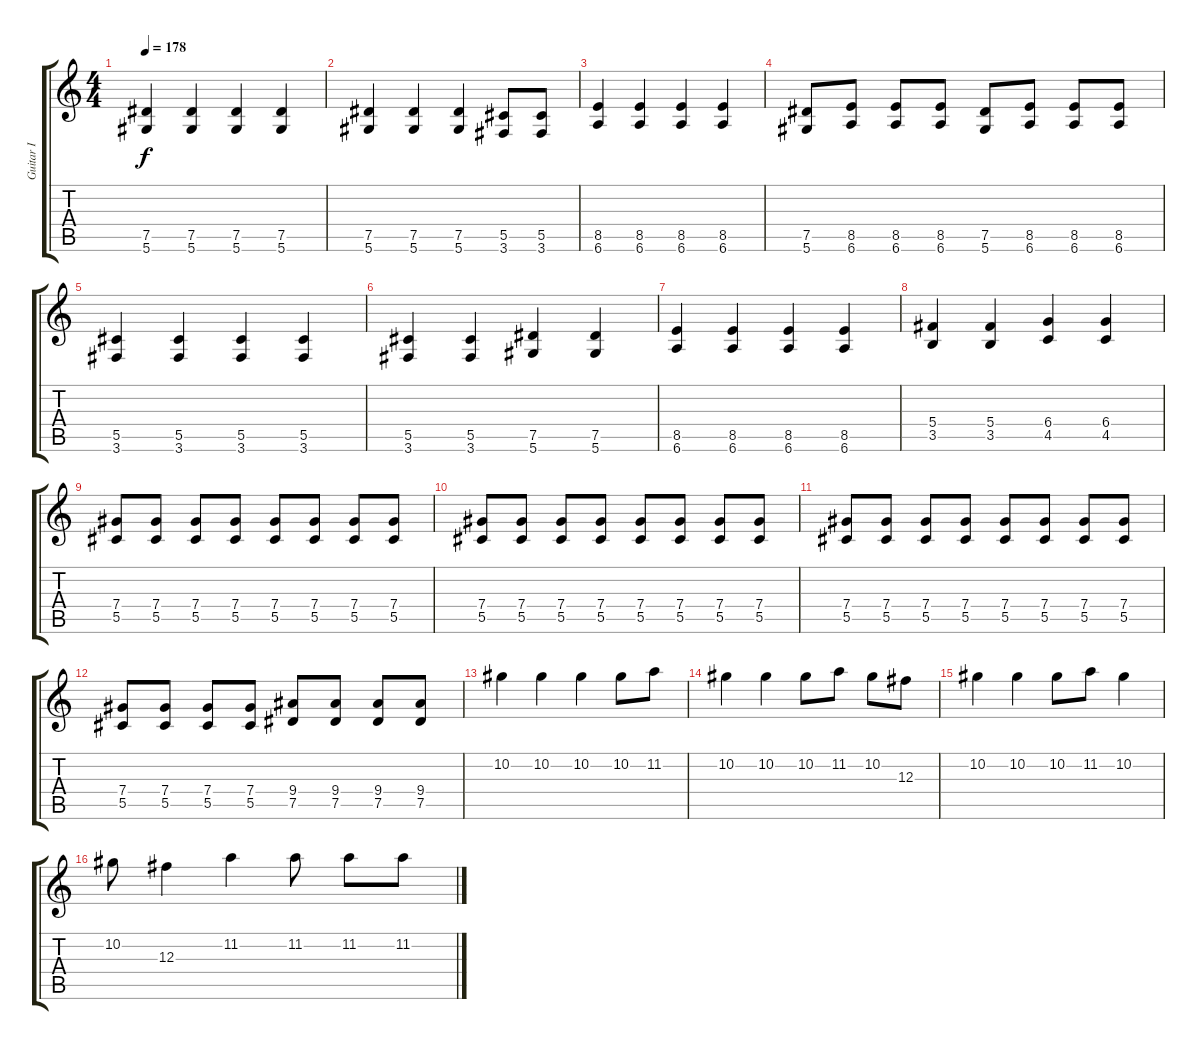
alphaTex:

\track ("Guitar I" "Guitar I") {instrument overdrivenguitar}
\staff {score tabs}
\tuning (Eb4 Bb3 Gb3 Db3 Ab2 Eb2) {hide}
\ts (4 4)
\tempo 178
\clef g2
\ks c
(7.5 5.6).4{dy f} (7.5 5.6).4 (7.5 5.6).4 (7.5 5.6).4 |
(7.5 5.6).4 (7.5 5.6).4 (7.5 5.6).4 (5.5 3.6).8 (5.5 3.6).8 |
(8.5 6.6).4 (8.5 6.6).4 (8.5 6.6).4 (8.5 6.6).4 |
(7.5 5.6).8 (8.5 6.6).8 (8.5 6.6).8 (8.5 6.6).8 (7.5 5.6).8 (8.5 6.6).8 (8.5 6.6).8 (8.5 6.6).8 |
(5.5 3.6).4 (5.5 3.6).4 (5.5 3.6).4 (5.5 3.6).4 |
(5.5 3.6).4 (5.5 3.6).4 (7.5 5.6).4 (7.5 5.6).4 |
(8.5 6.6).4 (8.5 6.6).4 (8.5 6.6).4 (8.5 6.6).4 |
(5.4 3.5).4 (5.4 3.5).4 (6.4 4.5).4 (6.4 4.5).4 |
(7.4 5.5).8 (7.4 5.5).8 (7.4 5.5).8 (7.4 5.5).8 (7.4 5.5).8 (7.4 5.5).8 (7.4 5.5).8 (7.4 5.5).8 |
(7.4 5.5).8 (7.4 5.5).8 (7.4 5.5).8 (7.4 5.5).8 (7.4 5.5).8 (7.4 5.5).8 (7.4 5.5).8 (7.4 5.5).8 |
(7.4 5.5).8 (7.4 5.5).8 (7.4 5.5).8 (7.4 5.5).8 (7.4 5.5).8 (7.4 5.5).8 (7.4 5.5).8 (7.4 5.5).8 |
(7.4 5.5).8 (7.4 5.5).8 (7.4 5.5).8 (7.4 5.5).8 (9.4 7.5).8 (9.4 7.5).8 (9.4 7.5).8 (9.4 7.5).8 |
10.2.4 10.2.4 10.2.4 10.2.8 11.2.8 |
10.2.4 10.2.4 10.2.8 11.2.8 10.2.8 12.3.8 |
10.2.4 10.2.4 10.2.8 11.2.8 10.2.4 |
10.2.8 12.3.4 11.2.4 11.2.8 11.2.8 11.2.8
